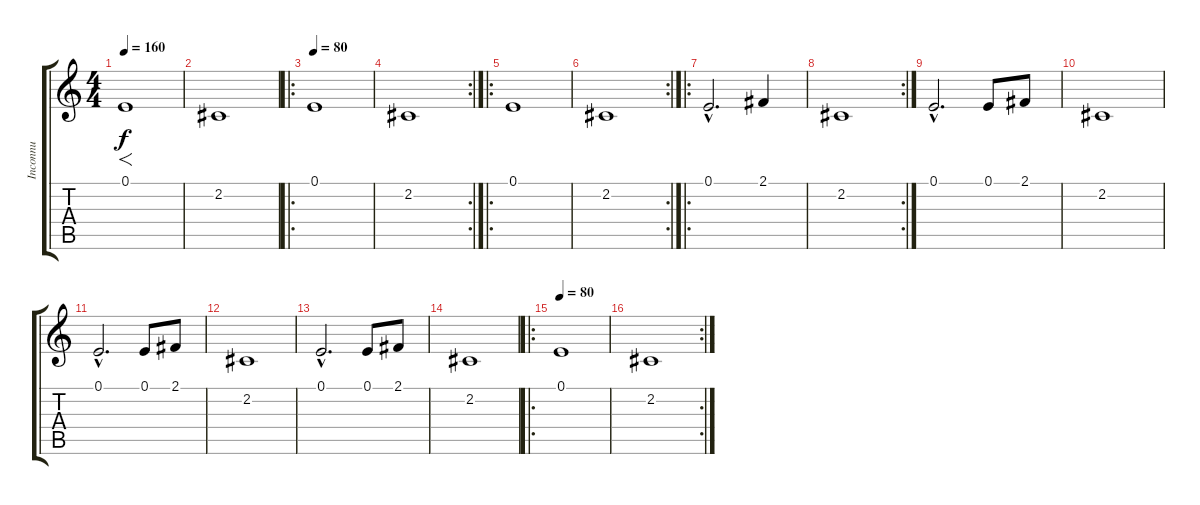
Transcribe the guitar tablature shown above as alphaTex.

\track ("Inconnu" "Inconnu") {instrument synthvoice}
\staff {score tabs}
\tuning (E4 B3 G3 D3 A2 E2) {hide}
\ts (4 4)
\tempo 160
\tempo 80
\tempo 160
\clef g2
\ks c
0.1.1{f dy f instrument synthvoice} |
2.2.1 |
\ro
\tempo 80
0.1.1 |
\rc 2
2.2.1 |
\ro
0.1.1 |
\rc 2
2.2.1 |
\ro
0.1{hac}.2{d} 2.1.4 |
\rc 2
2.2.1 |
0.1{hac}.2{d} 0.1.8 2.1.8 |
2.2.1 |
0.1{hac}.2{d} 0.1.8 2.1.8 |
2.2.1 |
0.1{hac}.2{d} 0.1.8 2.1.8 |
2.2.1 |
\ro
\tempo 80
0.1.1 |
\rc 2
2.2.1
